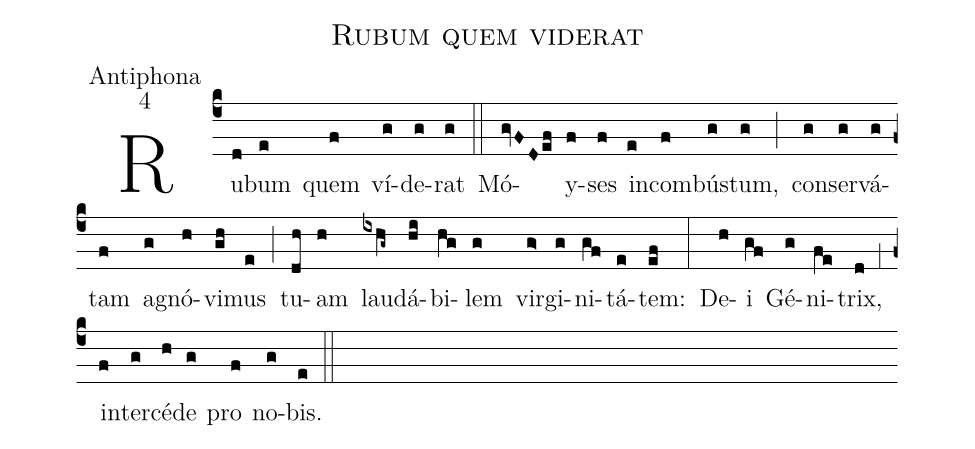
name:Rubum quem viderat;
office-part:Antiphona;
mode:4;
%%
(c4) Ru(d)bum(e) quem(f) ví(g)de(g)rat(g) (::) Mó(gvFDef)y(f)ses(f) in(e)com(f)bú(g)stum,(g) (;) con(g)ser(g)vá(g)tam(f) a(g)gnó(h)vi(gh)mus(e) (;) tu(dh)am(h) lau(ixhg~)dá(hi)bi(hg)lem(g) vir(g>)gi(g)ni(gf)tá(e)tem:(ef) (:) De(h)i(gf) Gé(g)ni(fe)trix,(d) (;1) in(f)ter(g)cé(h)de(g) pro(f) no(g)bis.(e) (::)
